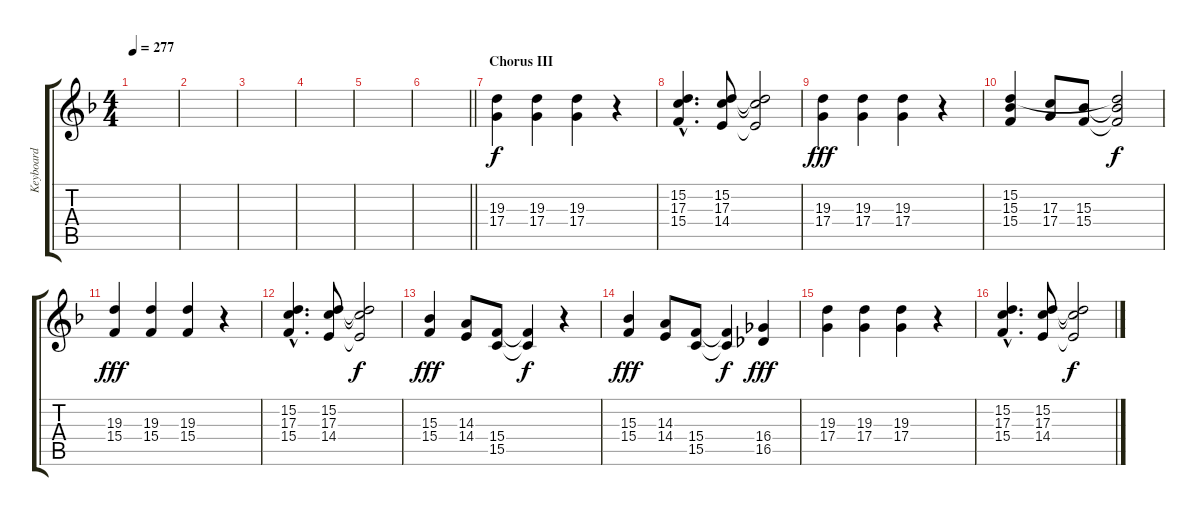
\track ("Keyboard" "Keyboard") {instrument rockorgan}
\staff {score tabs}
\tuning (E4 B3 G3 D3 A2 E2) {hide}
\ts (4 4)
\tempo 277
\clef g2
\ks f
|
|
|
|
|
\barLineRight lightlight
|
\section ("" "Chorus III")
(19.3 17.4).4{volume 8 instrument rockorgan} (19.3 17.4).4 (19.3 17.4).4 r.4 |
(15.2{hac} 17.3{hac} 15.4{hac}).4{d} (15.2 17.3 14.4).8 (15.2{t} 17.3{t} 14.4{t}).2{dy f} |
(19.3 17.4).4{dy fff} (19.3 17.4).4 (19.3 17.4).4 r.4 |
(15.2 15.3 15.4).4 (17.3 17.4).8 (15.3 15.4).8 (15.2{t} 15.3{t} 15.4{t}).2{dy f} |
(19.3 15.4).4{dy fff} (19.3 15.4).4 (19.3 15.4).4 r.4 |
(15.2{hac} 17.3{hac} 15.4{hac}).4{d} (15.2 17.3 14.4).8 (15.2{t} 17.3{t} 14.4{t}).2{dy f} |
(15.3 15.4).4{dy fff} (14.3 14.4).8 (15.4 15.5).8 (15.4{t} 15.5{t}).4{dy f} r.4 |
(15.3 15.4).4{dy fff} (14.3 14.4).8 (15.4 15.5).8 (15.4{t} 15.5{t}).4{dy f} (16.4 16.5).4{dy fff} |
(19.3 17.4).4{volume 8 instrument rockorgan} (19.3 17.4).4 (19.3 17.4).4 r.4 |
(15.2{hac} 17.3{hac} 15.4{hac}).4{d} (15.2 17.3 14.4).8 (15.2{t} 17.3{t} 14.4{t}).2{dy f}
